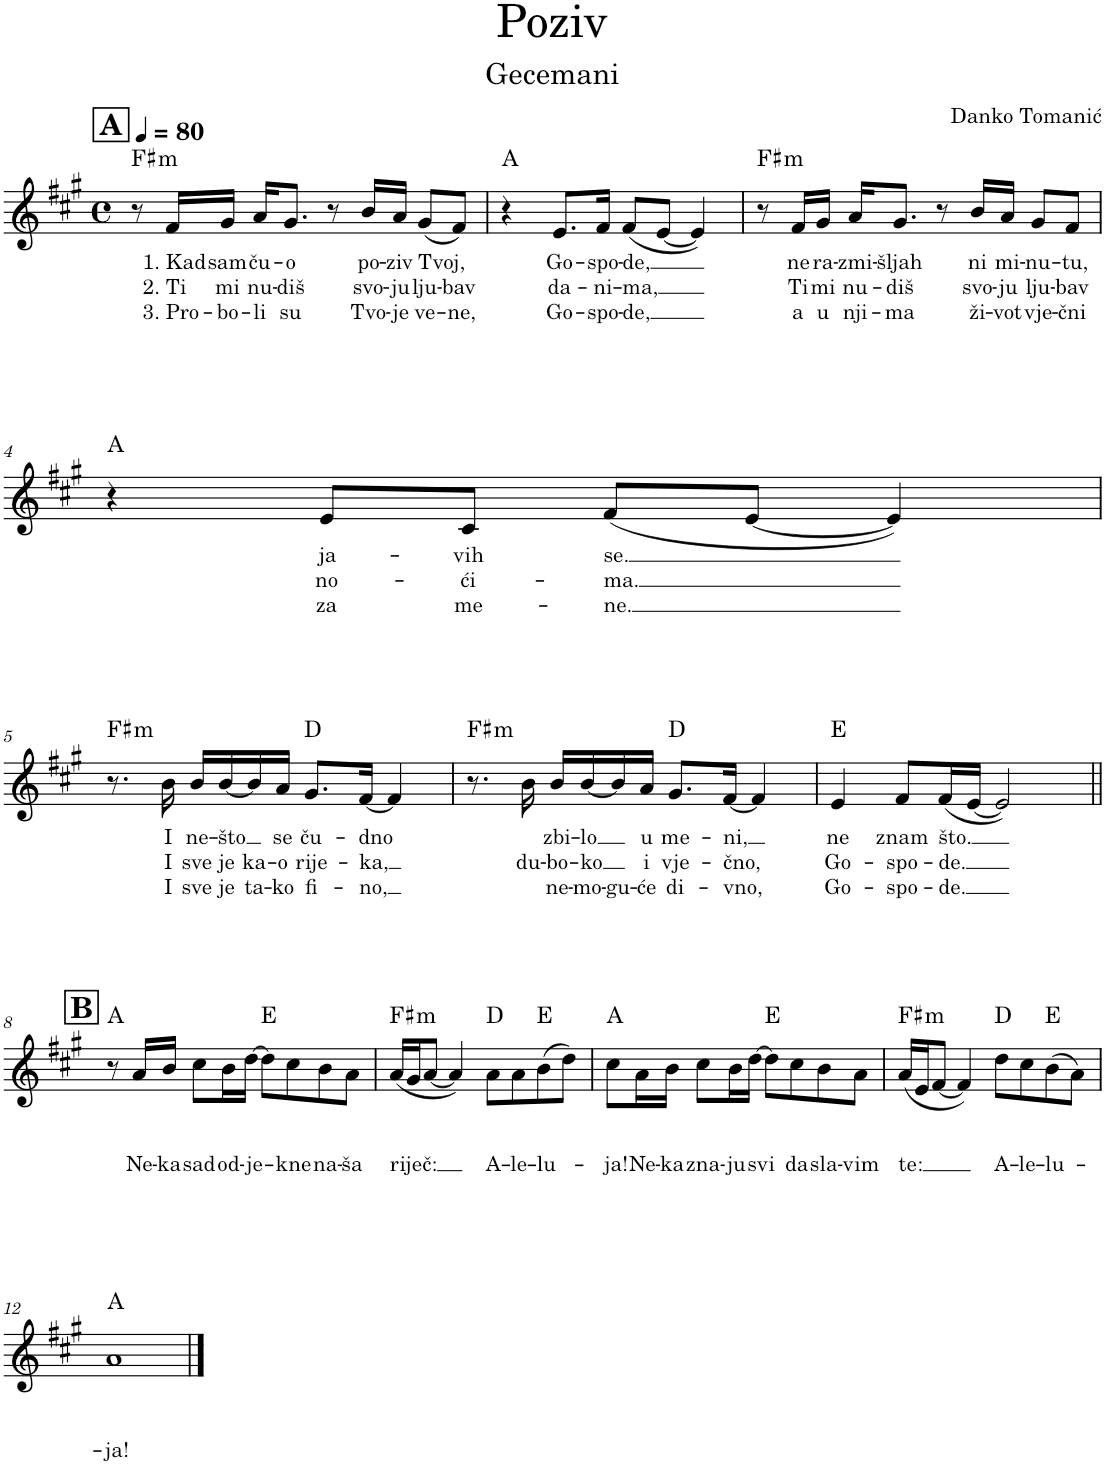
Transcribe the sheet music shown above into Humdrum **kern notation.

**kern	**text	**text	**text	**harte
*part1	*part1	*part1	*part1	*part1
*staff1	*staff1	*staff1	*staff1	*
*I"Voice	*	*	*	*
*I'Vo.	*	*	*	*
*clefG2	*	*	*	*
*k[f#c#g#]	*	*	*	*
*M4/4	*	*	*	*
*met(c)	*	*	*	*
*MM80	*	*	*	*
!!LO:REH:place=s1:a:B:cj:fs=14:t=A
=1	=1	=1	=1	=1
!	!	!	!	!LO:H:kt=m
8r	.	.	.	F#:min
!	!LO:LY:b	!LO:LY:b	!LO:LY:b	!
16f#/LL	1. Kad	2. Ti	3. Pro-	.
!	!LO:LY:b	!LO:LY:b	!LO:LY:b	!
16g#/JJ	sam	mi	-bo-	.
!	!LO:LY:b	!LO:LY:b	!LO:LY:b	!
16a/KL	ču-	nu-	-li	.
!	!LO:LY:b	!LO:LY:b	!LO:LY:b	!
8.g#/J	-o	-diš	su	.
8r	.	.	.	.
!	!LO:LY:b	!LO:LY:b	!LO:LY:b	!
16b/LL	po-	svo-	Tvo-	.
!	!LO:LY:b	!LO:LY:b	!LO:LY:b	!
16a/JJ	-ziv	-ju	-je	.
!	!LO:LY:b	!LO:LY:b	!LO:LY:b	!
(8g#/L	Tvoj,	lju-	ve-	.
!	!	!LO:LY:b	!LO:LY:b	!
8f#/J)	.	-bav	-ne,	.
=2	=2	=2	=2	=2
4r	.	.	.	A:maj
!	!LO:LY:b	!LO:LY:b	!LO:LY:b	!
8.e/L	Go-	da-	Go-	.
!	!LO:LY:b	!LO:LY:b	!LO:LY:b	!
16f#/Jk	-spo-	-ni-	-spo-	.
!	!LO:LY:b	!LO:LY:b	!LO:LY:b	!
(8f#/L	-de,	-ma,	-de,	.
[8e/J	.	.	.	.
4e/])	.	.	.	.
=3	=3	=3	=3	=3
!	!	!	!	!LO:H:kt=m
8r	.	.	.	F#:min
!	!LO:LY:b	!LO:LY:b	!LO:LY:b	!
16f#/LL	ne	Ti	a	.
!	!LO:LY:b	!LO:LY:b	!LO:LY:b	!
16g#/JJ	ra-	mi	u	.
!	!LO:LY:b	!LO:LY:b	!LO:LY:b	!
16a/KL	-zmi-	nu-	nji-	.
!	!LO:LY:b	!LO:LY:b	!LO:LY:b	!
8.g#/J	-šljah	-diš	-ma	.
8r	.	.	.	.
!	!LO:LY:b	!LO:LY:b	!LO:LY:b	!
16b/LL	ni	svo-	ži-	.
!	!LO:LY:b	!LO:LY:b	!LO:LY:b	!
16a/JJ	mi-	-ju	-vot	.
!	!LO:LY:b	!LO:LY:b	!LO:LY:b	!
8g#/L	-nu-	lju-	vje-	.
!	!LO:LY:b	!LO:LY:b	!LO:LY:b	!
8f#/J	-tu,	-bav	-čni	.
!!LO:LB:g=z
=4	=4	=4	=4	=4
4r	.	.	.	A:maj
!	!LO:LY:b	!LO:LY:b	!LO:LY:b	!
8e/L	ja-	no-	za	.
!	!LO:LY:b	!LO:LY:b	!LO:LY:b	!
8c#/J	-vih	-ći-	me-	.
!	!LO:LY:b	!LO:LY:b	!LO:LY:b	!
(8f#/L	se.	-ma.	-ne.	.
[8e/J	.	.	.	.
4e/])	.	.	.	.
!!LO:LB:g=z
=5	=5	=5	=5	=5
!	!	!	!	!LO:H:kt=m
8.r	.	.	.	F#:min
!	!LO:LY:b	!LO:LY:b	!LO:LY:b	!
16b\	I	I	I	.
!	!LO:LY:b	!LO:LY:b	!LO:LY:b	!
16b/LL	ne-	sve	sve	.
!	!LO:LY:b	!LO:LY:b	!LO:LY:b	!
[16b/	-što	je	je	.
!	!	!LO:LY:b	!LO:LY:b	!
16b/]	.	ka-	ta-	.
!	!LO:LY:b	!LO:LY:b	!LO:LY:b	!
16a/JJ	se	-o	-ko	.
!	!LO:LY:b	!LO:LY:b	!LO:LY:b	!
8.g#/L	ču-	rije-	fi-	D:maj
!	!LO:LY:b	!LO:LY:b	!LO:LY:b	!
[16f#/Jk	-dno	-ka,	-no,	.
4f#/]	.	.	.	.
=6	=6	=6	=6	=6
!	!	!	!	!LO:H:kt=m
8.r	.	.	.	F#:min
!	!	!LO:LY:b	!	!
16b\	.	du-	.	.
!	!LO:LY:b	!LO:LY:b	!LO:LY:b	!
16b/LL	zbi-	-bo-	ne-	.
!	!LO:LY:b	!LO:LY:b	!LO:LY:b	!
[16b/	-lo	-ko	-mo-	.
!	!	!	!LO:LY:b	!
16b/]	.	.	-gu-	.
!	!LO:LY:b	!LO:LY:b	!LO:LY:b	!
16a/JJ	u	i	-će	.
!	!LO:LY:b	!LO:LY:b	!LO:LY:b	!
8.g#/L	me-	vje-	di-	D:maj
!	!LO:LY:b	!LO:LY:b	!LO:LY:b	!
[16f#/Jk	-ni,	-čno,	-vno,	.
4f#/]	.	.	.	.
=7	=7	=7	=7	=7
!	!LO:LY:b	!LO:LY:b	!LO:LY:b	!
4e/	ne	Go-	Go-	E:maj
!	!LO:LY:b	!LO:LY:b	!LO:LY:b	!
8f#/L	znam	-spo-	-spo-	.
!	!LO:LY:b	!LO:LY:b	!LO:LY:b	!
(16f#/L	što.	-de.	-de.	.
[16e/JJ	.	.	.	.
2e/])	.	.	.	.
!!LO:LB:g=z
!!LO:REH:place=s1:a:B:cj:fs=14:t=B
=8||	=8||	=8||	=8||	=8||
8r	.	.	.	A:maj
!	!	!	!LO:LY:b	!
16a/LL	.	.	Ne-	.
!	!	!	!LO:LY:b	!
16b/JJ	.	.	-ka	.
!	!	!	!LO:LY:b	!
8cc#\L	.	.	sad	.
!	!	!	!LO:LY:b	!
16b\L	.	.	od-	.
!	!	!	!LO:LY:b	!
[16dd\JJ	.	.	-je-	.
8dd\L]	.	.	.	E:maj
!	!	!	!LO:LY:b	!
8cc#\	.	.	-kne	.
!	!	!	!LO:LY:b	!
8b\	.	.	na-	.
!	!	!	!LO:LY:b	!
8a\J	.	.	-ša	.
=9	=9	=9	=9	=9
!	!	!	!LO:LY:b	!LO:H:kt=m
(16a/LL	.	.	riječ:	F#:min
16g#/J	.	.	.	.
[8a/J	.	.	.	.
4a/])	.	.	.	.
!	!	!	!LO:LY:b	!
8a\L	.	.	A-	D:maj
!	!	!	!LO:LY:b	!
8a\	.	.	-le-	.
!	!	!	!LO:LY:b	!
(8b\	.	.	-lu-	E:maj
8dd\J)	.	.	.	.
=10	=10	=10	=10	=10
!	!	!	!LO:LY:b	!
8cc#\L	.	.	-ja!	A:maj
!	!	!	!LO:LY:b	!
16a\L	.	.	Ne-	.
!	!	!	!LO:LY:b	!
16b\JJ	.	.	-ka	.
!	!	!	!LO:LY:b	!
8cc#\L	.	.	zna-	.
!	!	!	!LO:LY:b	!
16b\L	.	.	-ju	.
!	!	!	!LO:LY:b	!
[16dd\JJ	.	.	svi	.
8dd\L]	.	.	.	E:maj
!	!	!	!LO:LY:b	!
8cc#\	.	.	da	.
!	!	!	!LO:LY:b	!
8b\	.	.	sla-	.
!	!	!	!LO:LY:b	!
8a\J	.	.	-vim	.
=11	=11	=11	=11	=11
!	!	!	!LO:LY:b	!LO:H:kt=m
(16a/LL	.	.	te:	F#:min
16e/J	.	.	.	.
[8f#/J	.	.	.	.
4f#/])	.	.	.	.
!	!	!	!LO:LY:b	!
8dd\L	.	.	A-	D:maj
!	!	!	!LO:LY:b	!
8cc#\	.	.	-le-	.
!	!	!	!LO:LY:b	!
(8b\	.	.	-lu-	E:maj
8a\J)	.	.	.	.
!!LO:LB:g=z
=12	=12	=12	=12	=12
!	!	!	!LO:LY:b	!
1a	.	.	-ja!	A:maj
==	==	==	==	==
*-	*-	*-	*-	*-
